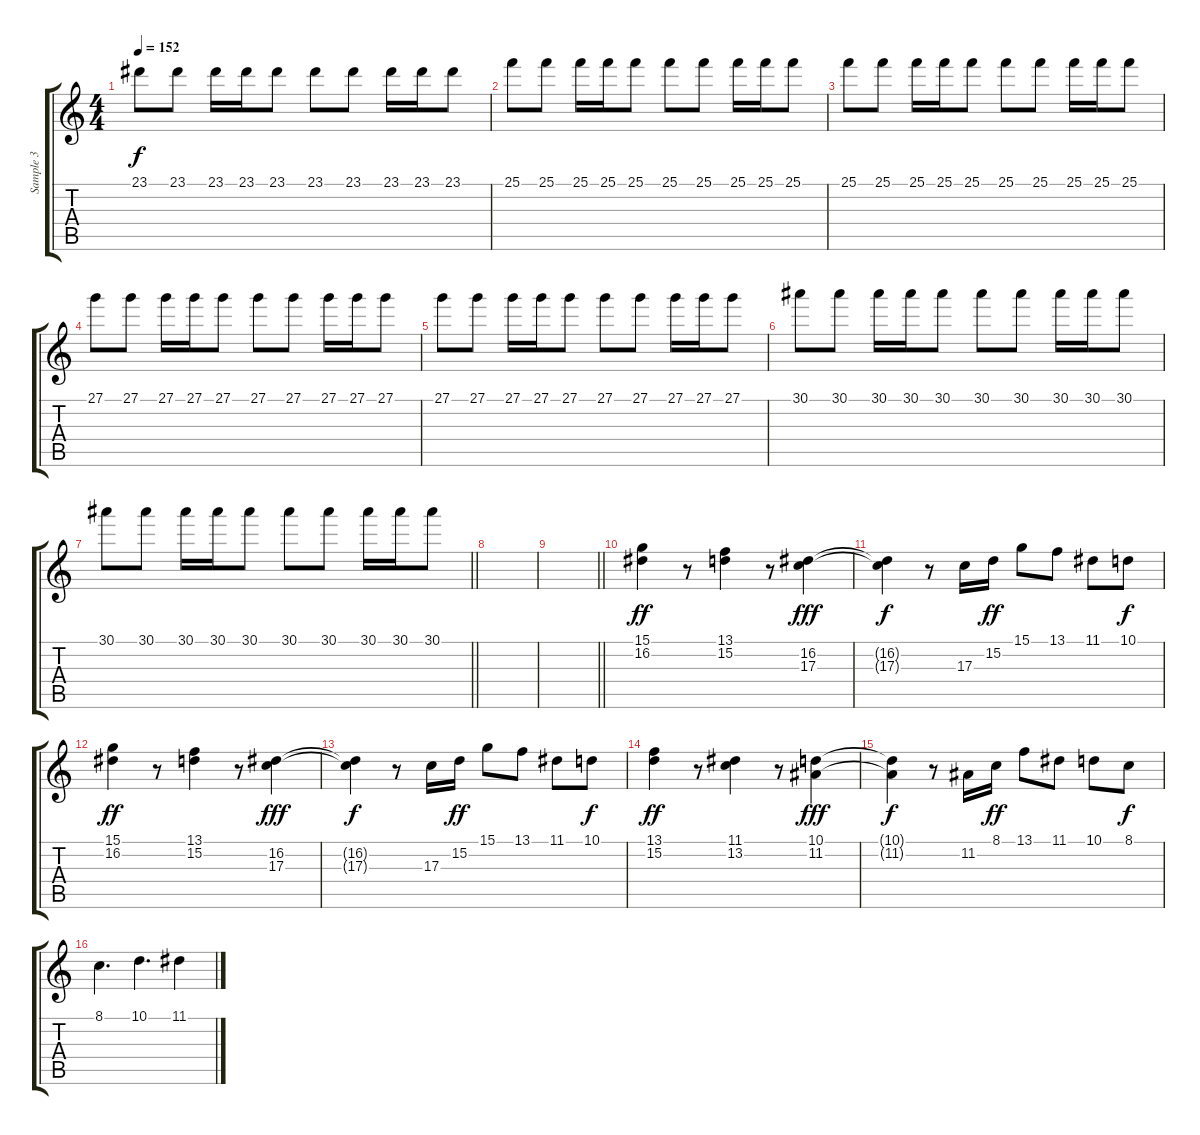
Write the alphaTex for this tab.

\track ("Sample 3" "Sample 3") {instrument lead2sawtooth}
\staff {score tabs}
\tuning (E4 B3 G3 D3 A2 E2) {hide}
\ts (4 4)
\tempo 152
\clef g2
\ks c
23.1.8{dy f} 23.1.8 23.1.16 23.1.16 23.1.8 23.1.8 23.1.8 23.1.16 23.1.16 23.1.8 |
25.1.8 25.1.8 25.1.16 25.1.16 25.1.8 25.1.8 25.1.8 25.1.16 25.1.16 25.1.8 |
25.1.8 25.1.8 25.1.16 25.1.16 25.1.8 25.1.8 25.1.8 25.1.16 25.1.16 25.1.8 |
27.1.8 27.1.8 27.1.16 27.1.16 27.1.8 27.1.8 27.1.8 27.1.16 27.1.16 27.1.8 |
27.1.8 27.1.8 27.1.16 27.1.16 27.1.8 27.1.8 27.1.8 27.1.16 27.1.16 27.1.8 |
30.1.8 30.1.8 30.1.16 30.1.16 30.1.8 30.1.8 30.1.8 30.1.16 30.1.16 30.1.8 |
\barLineRight lightlight
30.1.8 30.1.8 30.1.16 30.1.16 30.1.8 30.1.8 30.1.8 30.1.16 30.1.16 30.1.8 |
\section ("" " ")
|
\barLineRight lightlight
|
\section ("" " ")
(15.1 16.2).4{dy ff volume 13} r.8 (13.1 15.2).4 r.8 (16.2 17.3).4{dy fff} |
(16.2{t} 17.3{t}).4{dy f} r.8 17.3.16 15.2.16{dy ff} 15.1.8 13.1.8 11.1.8 10.1.8{dy f} |
(15.1 16.2).4{dy ff} r.8 (13.1 15.2).4 r.8 (16.2 17.3).4{dy fff} |
(16.2{t} 17.3{t}).4{dy f} r.8 17.3.16 15.2.16{dy ff} 15.1.8 13.1.8 11.1.8 10.1.8{dy f} |
(13.1 15.2).4{dy ff} r.8 (11.1 13.2).4 r.8 (10.1 11.2).4{dy fff} |
(10.1{t} 11.2{t}).4{dy f} r.8 11.2.16 8.1.16{dy ff} 13.1.8 11.1.8 10.1.8 8.1.8{dy f} |
8.1.4{d} 10.1.4{d} 11.1.4
